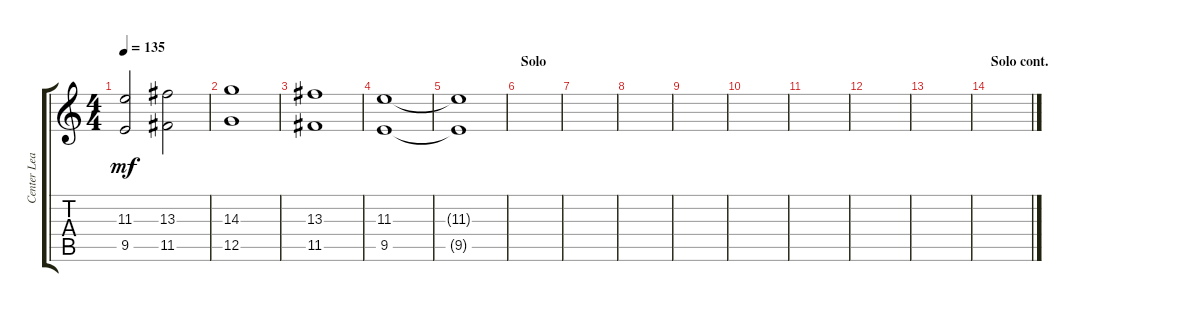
\track ("Center Lead 2" "Center Lea") {instrument distortionguitar}
\staff {score tabs}
\tuning (D4 A3 F3 C3 G2 C2) {hide}
\ts (4 4)
\tempo 135
\clef g2
\ks c
(11.3 9.5).2{dy mf} (13.3 11.5).2 |
(14.3 12.5).1 |
(13.3 11.5).1 |
(11.3 9.5).1 |
(11.3{t} 9.5{t}).1 |
\section ("" "Solo")
|
|
|
|
|
|
|
|
\section ("" "Solo cont.")
